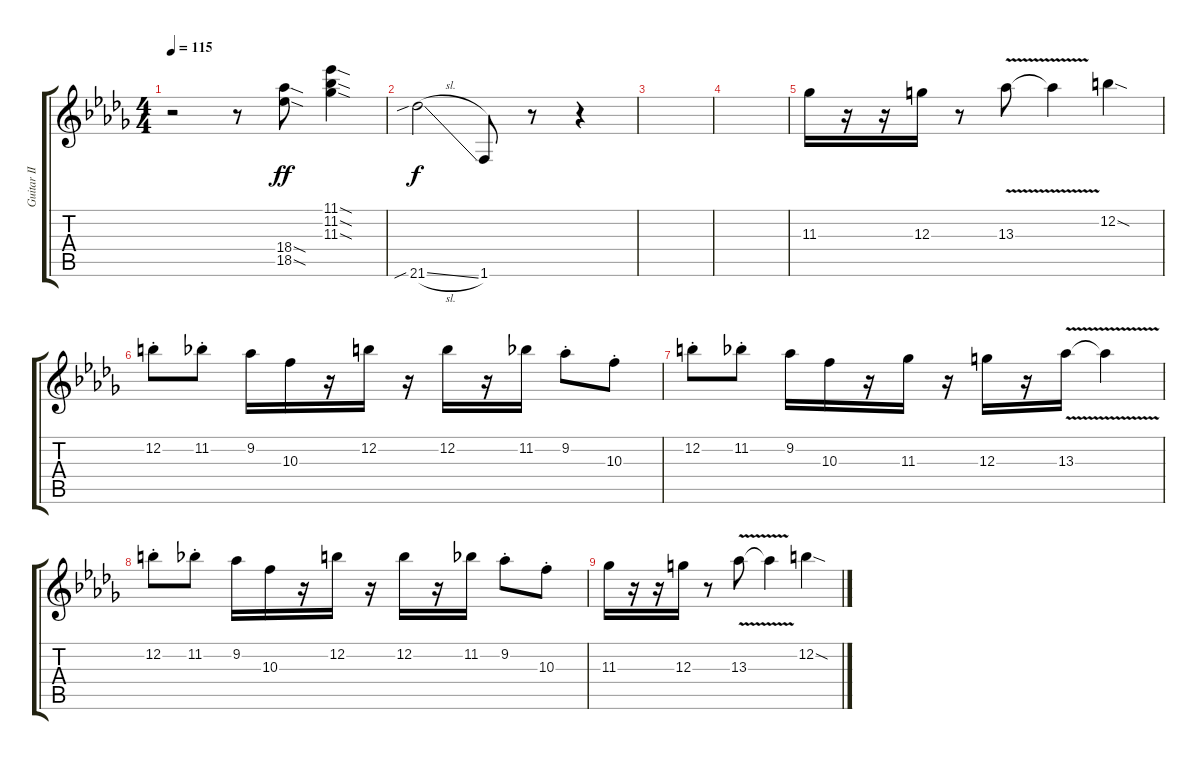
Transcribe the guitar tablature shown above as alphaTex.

\track ("Guitar II (Nakano Azusa)" "Guitar II ") {instrument overdrivenguitar}
\staff {score tabs}
\tuning (E4 B3 G3 D3 A2 E2) {hide}
\ts (4 4)
\tempo 115
\clef g2
\ks db
r.2{dy f} r.8 (18.4{sod} 18.5{sod}).8{dy ff} (11.1{sod} 11.2{sod} 11.3{sod}).4 |
21.6{sib sl}.2{dy f} 1.6.8 r.8 r.4 |
|
|
11.3.16 r.16 r.16 12.3.16 r.8 13.3{v}.8 13.3{t}.4 12.2{sod}.4 |
12.2{st}.8 11.2{st}.8 9.2.16 10.3.16 r.16 12.2.16 r.16 12.2.16 r.16 11.2.16 9.2{st}.8 10.3{st}.8 |
12.2{st}.8 11.2{st}.8 9.2.16 10.3.16 r.16 11.3.16 r.16 12.3.16 r.16 13.3{v}.16 13.3{t}.4 |
12.2{st}.8 11.2{st}.8 9.2.16 10.3.16 r.16 12.2.16 r.16 12.2.16 r.16 11.2.16 9.2{st}.8 10.3{st}.8 |
11.3.16 r.16 r.16 12.3.16 r.8 13.3{v}.8 13.3{t}.4 12.2{sod}.4
